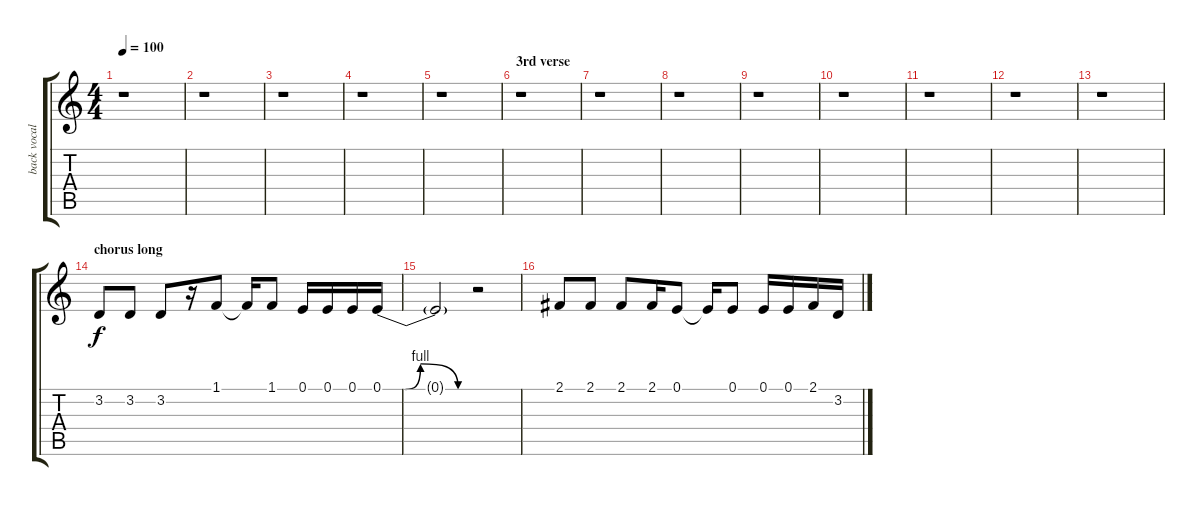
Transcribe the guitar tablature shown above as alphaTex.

\track ("back vocal I" "back vocal") {instrument oboe}
\staff {score tabs}
\tuning (E4 B3 G3 D3 A2 E2) {hide}
\ts (4 4)
\tempo 100
\clef g2
\ks c
r.1{dy f} |
r.1 |
r.1 |
r.1 |
r.1 |
\section ("" "3rd verse")
r.1 |
r.1 |
r.1 |
r.1 |
r.1 |
r.1 |
r.1 |
r.1 |
\section ("" "chorus long")
3.2.8 3.2.8 3.2.8 r.16 1.1.8 1.1{t}.16 1.1.8 0.1.16 0.1.16 0.1.16 0.1{be (custom 0 0 15 0 25 4 50 0 60 0)}.16 |
0.1{t}.2 r.2 |
2.1.8 2.1.8 2.1.8 2.1.16 0.1.8 0.1{t}.16 0.1.8 0.1.16 0.1.16 2.1.16 3.2.16
